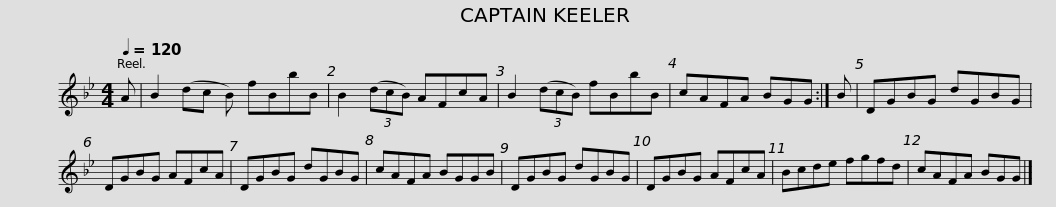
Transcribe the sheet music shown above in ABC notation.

X:1
L:1/8
Q:1/4=120
M:4/4
I:linebreak $
K:Bb
V:1 treble
V:1
 A | B2 (dc B) fBbB | B2 (3(dcB) AFcA | B2 (3(dcB) fBbB | cAFA BGG :| %5
 B | DGBG dGBG |$ DGBG AFcA | DGBG dGBG | cAFA BGGB | %10
 DGBG dGBG | DGBG AFcA |$ Bcde fgfd | cAFA BGG |] %14
